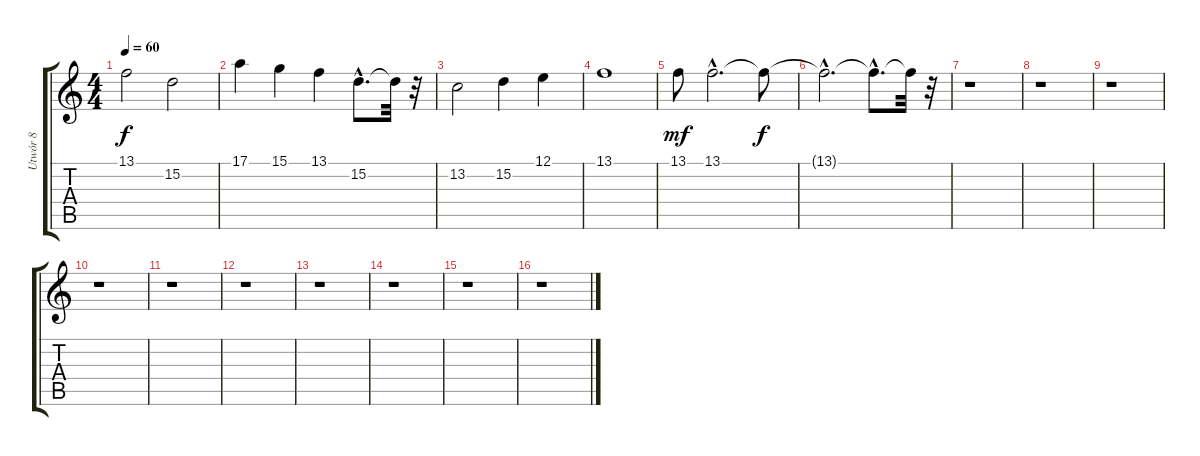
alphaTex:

\track ("Utwór 8" "Utwór 8") {instrument violin}
\staff {score tabs}
\tuning (E4 B3 G3 D3 A2 E2) {hide}
\ts (4 4)
\tempo 60
\clef g2
\ks c
13.1.2{dy f} 15.2.2 |
17.1.4 15.1.4 13.1.4 15.2{hac}.8{d} 15.2{t}.32 r.32 |
13.2.2 15.2.4 12.1.4 |
13.1.1 |
13.1.8{dy mf} 13.1{hac}.2{d} 13.1{t}.8{dy f} |
13.1{hac t}.2{d} 13.1{hac t}.8{d} 13.1{t}.32 r.32 |
r.1 |
r.1 |
r.1 |
r.1 |
r.1 |
r.1 |
r.1 |
r.1 |
r.1 |
r.1
